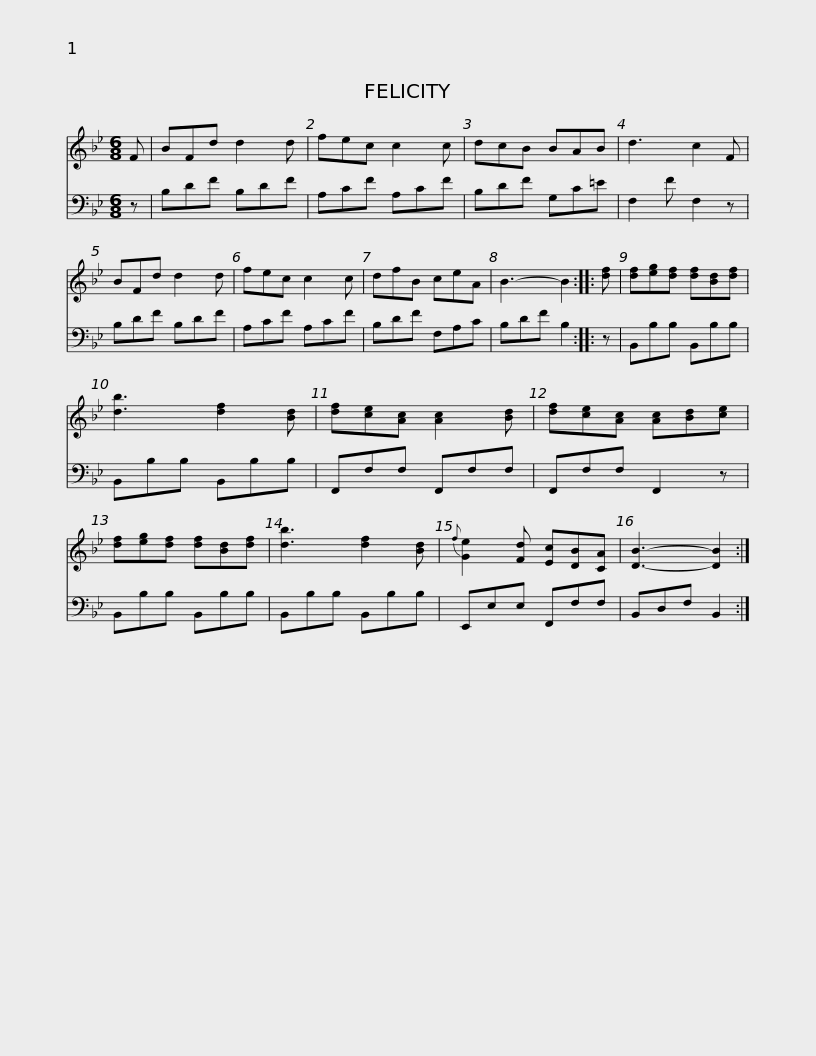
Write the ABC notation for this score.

X:1
%%score 1 2
L:1/8
M:6/8
I:linebreak $
K:Bb
V:1 treble
V:2 bass
V:1
 F | BFd d2 d | fec c2 c | dcB BAB | d3 c2 F | %5
 BFd d2 d | fec c2 c |$ dfB ceA | B3- B2 :: [df] | %10
 [df][eg][df] [df][Bd][df] | [db]3 [df]2 [Bd] | [df][ce][Ac] [Ac]2 [Bd] | [df][ce][Ac] [Ac][Bd][ce] | [df][eg][df] [df][Bd][df] |$ %15
 [db]3 [df]2 [Bd] |{f} [Ge]2 [Fd] [Ec][DB][CA] | [DB]3- [DB]2 :| %18
V:2
 z | B,DF B,DF | A,CF A,CF | B,DF G,C=E | F,2 F F,2 z | %5
 B,DF B,DF | A,CF A,CF |$ B,DF F,A,C | B,DF B,2 :: z | %10
 B,,B,B, B,,B,B, | B,,B,B, B,,B,B, | F,,F,F, F,,F,F, | F,,F,F, F,,2 z | B,,B,B, B,,B,B, |$ %15
 B,,B,B, B,,B,B, | E,,E,E, F,,F,F, | B,,D,F, B,,2 :| %18
